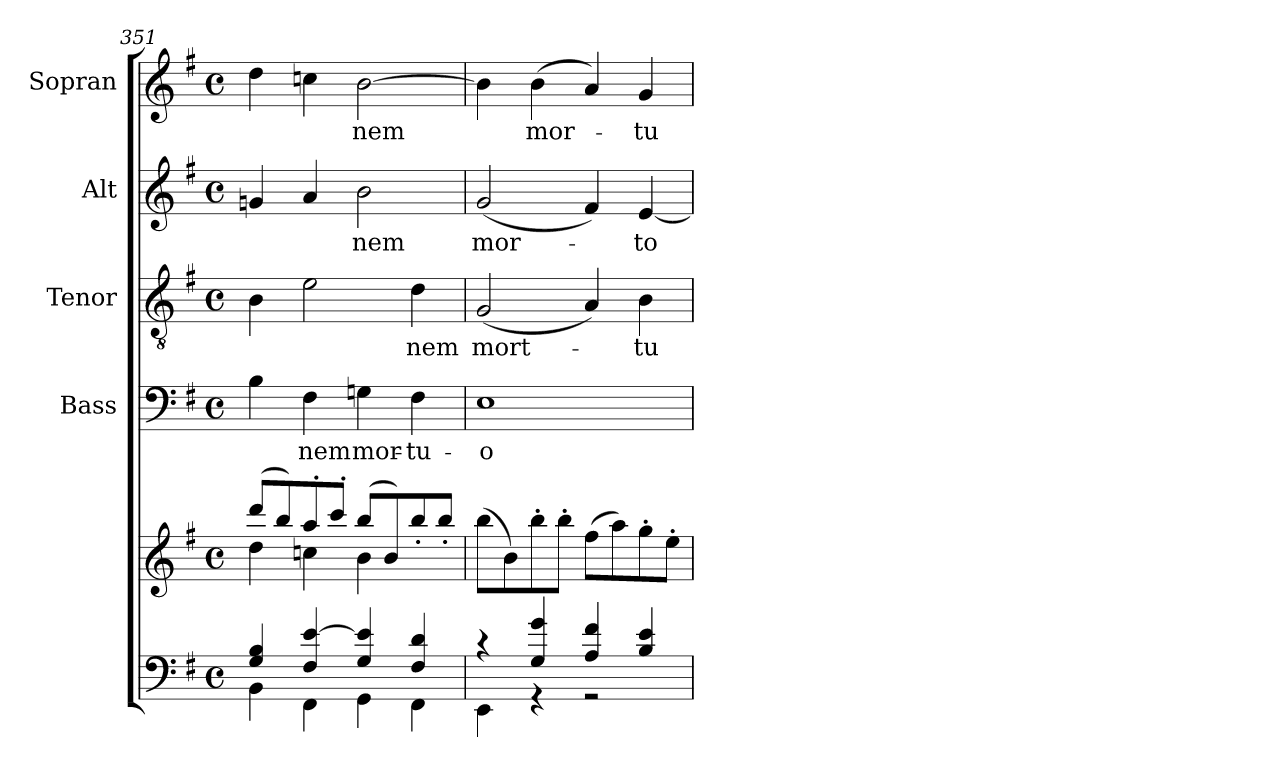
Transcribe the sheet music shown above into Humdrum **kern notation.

**kern	**kern	**kern	**text	**kern	**text	**kern	**text	**kern	**text
*part5	*part5	*part4	*part4	*part3	*part3	*part2	*part2	*part1	*part1
*staff6	*staff5	*staff4	*staff4	*staff3	*staff3	*staff2	*staff2	*staff1	*staff1
*	*	*I"Bass	*	*I"Tenor	*	*I"Alt	*	*I"Sopran	*
*	*	*I'B.	*	*I'T.	*	*I'A.	*	*I'S.	*
*clefF4	*clefG2	*clefF4	*	*clefGv2	*	*clefG2	*	*clefG2	*
*k[f#]	*k[f#]	*k[f#]	*	*k[f#]	*	*k[f#]	*	*k[f#]	*
*G:	*G:	*G:	*	*G:	*	*G:	*	*G:	*
*M4/4	*M4/4	*M4/4	*	*M4/4	*	*M4/4	*	*M4/4	*
*met(c)	*met(c)	*met(c)	*	*met(c)	*	*met(c)	*	*met(c)	*
=351	=351	=351	=351	=351	=351	=351	=351	=351	=351
*^	*^	*	*	*	*	*	*	*	*
4G/ 4B/	4BB\	(>8ddd/L	4dd\	4B\	.	4B\	.	4gn/	.	4dd\	.
.	.	8bb/)	.	.	.	.	.	.	.	.	.
!	!	!	!	!	!LO:LY:b	!	!	!	!	!	!
4F#/ [>4e/	4FF#\	8aa'>/	4ccn\	4F#\	-nem	2e\	.	4a/	.	4ccn\	.
.	.	8ccc'>/J	.	.	.	.	.	.	.	.	.
!	!	!	!	!	!LO:LY:b	!	!	!	!LO:LY:b	!	!LO:LY:b
4G/ 4e/]	4GG\	(>8bb/L	4b\	4Gn\	mor-	.	.	2b\	-nem	[2b\	-nem
.	.	8b/)	.	.	.	.	.	.	.	.	.
!	!	!	!	!	!LO:LY:b	!	!LO:LY:b	!	!	!	!
4F#/ 4d/	4FF#\	8bb'>/	4ryy	4F#\	-tu-	4d\	-nem	.	.	.	.
.	.	8bb'>/J	.	.	.	.	.	.	.	.	.
*	*	*v	*v	*	*	*	*	*	*	*	*
=352	=352	=352	=352	=352	=352	=352	=352	=352	=352	=352
!	!	!	!	!LO:LY:b	!	!LO:LY:b	!	!LO:LY:b	!	!
4rB	4EE\	(>8bb\L	1E	-o-	(<2G/	mort-	(<2g/	mor-	4b\]	.
.	.	8b\)	.	.	.	.	.	.	.	.
!	!	!	!	!	!	!	!	!	!	!LO:LY:b
4G/ 4g/	4rFF	8bb'>\	.	.	.	.	.	.	(>4b\	mor-
.	.	8bb'>\J	.	.	.	.	.	.	.	.
4A/ 4f#/	2rGG	(>8ff#\L	.	.	4A/)	.	4f#/)	.	4a/)	.
.	.	8aa\)	.	.	.	.	.	.	.	.
!	!	!	!	!	!	!LO:LY:b	!	!LO:LY:b	!	!LO:LY:b
4B/ 4e/	.	8gg'>\	.	.	4B\	-tu-	[4e/	-to-	4g/	-tu-
.	.	8ee'>\J	.	.	.	.	.	.	.	.
*v	*v	*	*	*	*	*	*	*	*	*
=	=	=	=	=	=	=	=	=	=
*-	*-	*-	*-	*-	*-	*-	*-	*-	*-
